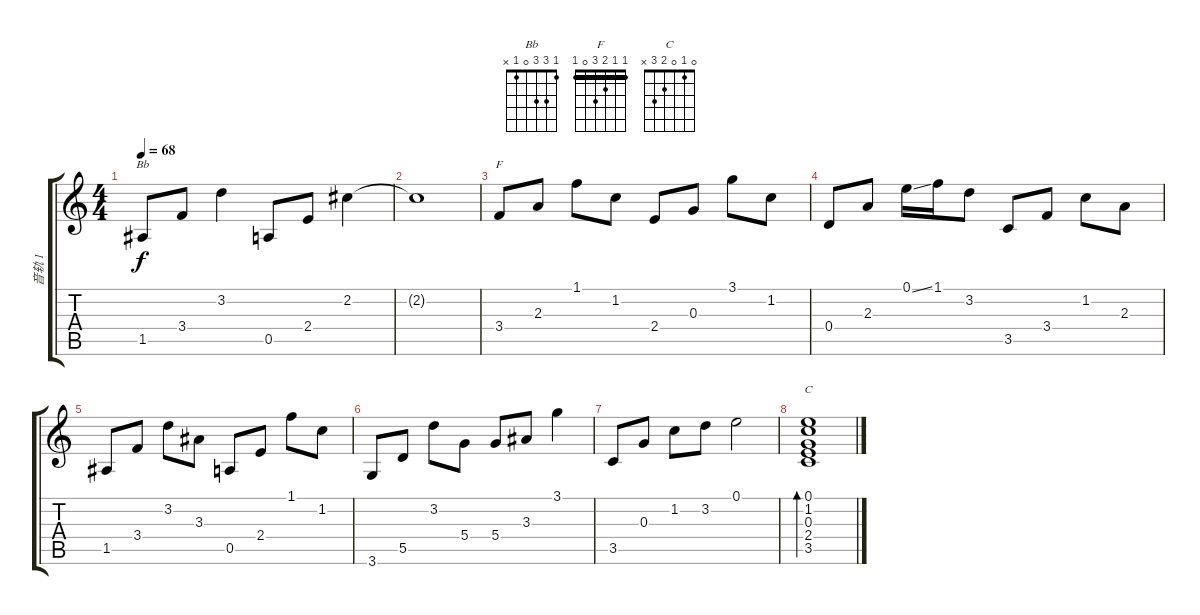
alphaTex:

\track ("音轨 1" "音轨 1") {instrument acousticguitarsteel}
\staff {score tabs}
\tuning (E4 B3 G3 D3 A2 E2) {hide}
\chord ("Bb" 1 3 3 0 1 x)
\chord ("F" 1 1 2 3 0 1) {barre 1}
\chord ("C" 0 1 0 2 3 x)
\ts (4 4)
\tempo 68
\clef g2
\ks c
1.5.8{ch "Bb" dy f} 3.4.8 3.2.4 0.5.8 2.4.8 2.2.4 |
2.2{t}.1 |
3.4.8{ch "F"} 2.3.8 1.1.8 1.2.8 2.4.8 0.3.8 3.1.8 1.2.8 |
0.4.8 2.3.8 0.1{ss}.16 1.1.16 3.2.8 3.5.8 3.4.8 1.2.8 2.3.8 |
1.5.8 3.4.8 3.2.8 3.3.8 0.5.8 2.4.8 1.1.8 1.2.8 |
3.6.8 5.5.8 3.2.8 5.4.8 5.4.8 3.3.8 3.1.4 |
3.5.8 0.3.8 1.2.8 3.2.8 0.1.2 |
(0.1 1.2 0.3 2.4 3.5).1{bd 480 ch "C"}
